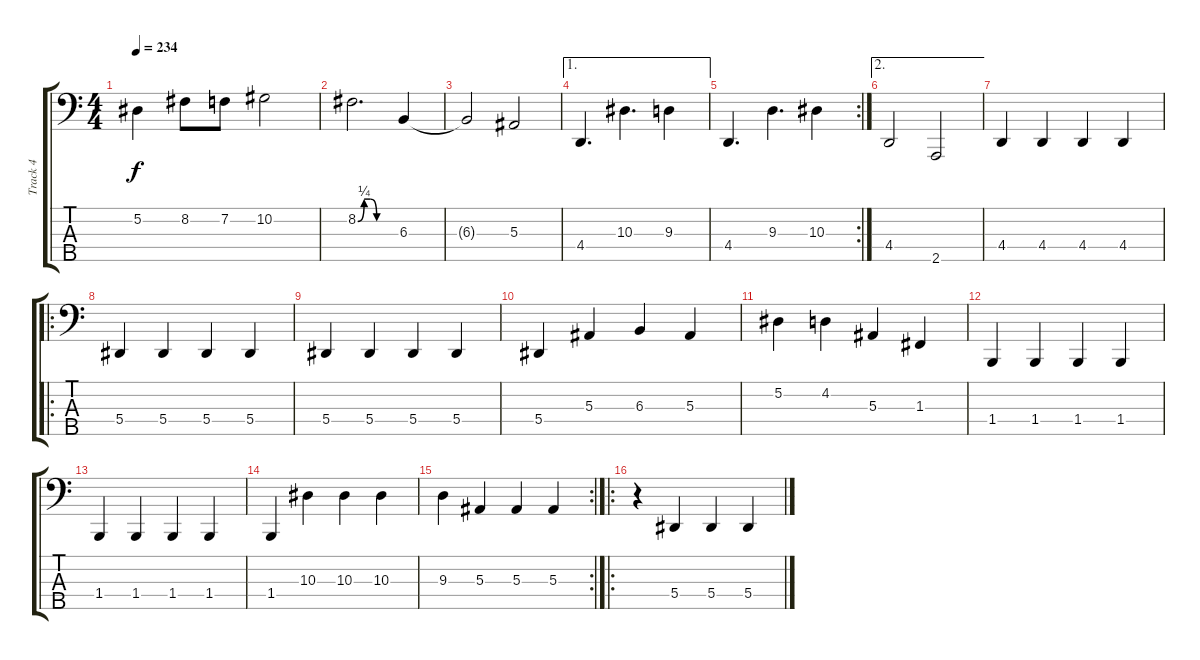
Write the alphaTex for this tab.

\track ("Track 4" "Track 4") {instrument electricbassfinger}
\staff {score tabs}
\tuning (Eb2 Bb1 F1 Bb0 G0) {hide}
\ts (4 4)
\tempo 234
\clef f4
\ks c
5.2{t}.4{dy f} 8.2.8 7.2.8 10.2.2 |
8.2{be (custom 0 0 10 1 20 1 30 0 60 0)}.2{d} 6.3.4 |
6.3{t}.2 5.3.2 |
\ae 1
4.4.4{d} 10.3.4{d} 9.3.4 |
\rc 2
4.4.4{d} 9.3.4{d} 10.3.4 |
\ae 2
4.4.2 2.5.2 |
4.4.4 4.4.4 4.4.4 4.4.4 |
\ro
5.4.4 5.4.4 5.4.4 5.4.4 |
5.4.4 5.4.4 5.4.4 5.4.4 |
5.4.4 5.3.4 6.3.4 5.3.4 |
5.2.4 4.2.4 5.3.4 1.3.4 |
1.4.4 1.4.4 1.4.4 1.4.4 |
1.4.4 1.4.4 1.4.4 1.4.4 |
1.4.4 10.3.4 10.3.4 10.3.4 |
\rc 2
9.3.4 5.3.4 5.3.4 5.3.4 |
\ro
r.4 5.4.4 5.4.4 5.4.4
